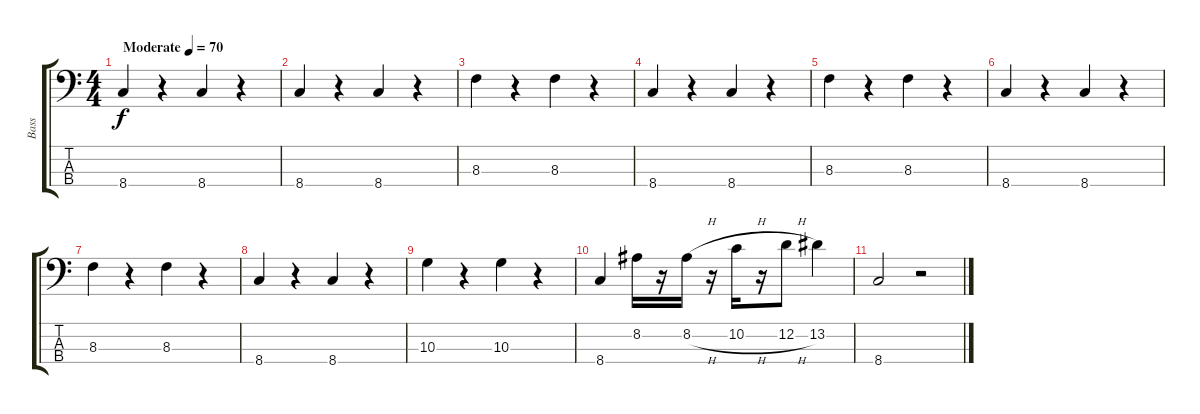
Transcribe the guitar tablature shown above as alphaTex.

\track ("Bass" "Bass") {instrument electricbassfinger}
\staff {score tabs}
\tuning (G2 D2 A1 E1) {hide}
\ts (4 4)
\tempo (70 "Moderate")
\clef f4
\ks c
8.4.4{dy f instrument electricbassfinger} r.4 8.4.4 r.4 |
8.4.4 r.4 8.4.4 r.4 |
8.3.4 r.4 8.3.4 r.4 |
8.4.4 r.4 8.4.4 r.4 |
8.3.4 r.4 8.3.4 r.4 |
8.4.4 r.4 8.4.4 r.4 |
8.3.4 r.4 8.3.4 r.4 |
8.4.4 r.4 8.4.4 r.4 |
10.3.4 r.4 10.3.4 r.4 |
8.4.4 8.2.16 r.16 8.2{h}.16 r.16 10.2{h}.16 r.16 12.2{h}.8 13.2.4 |
8.4.2 r.2
